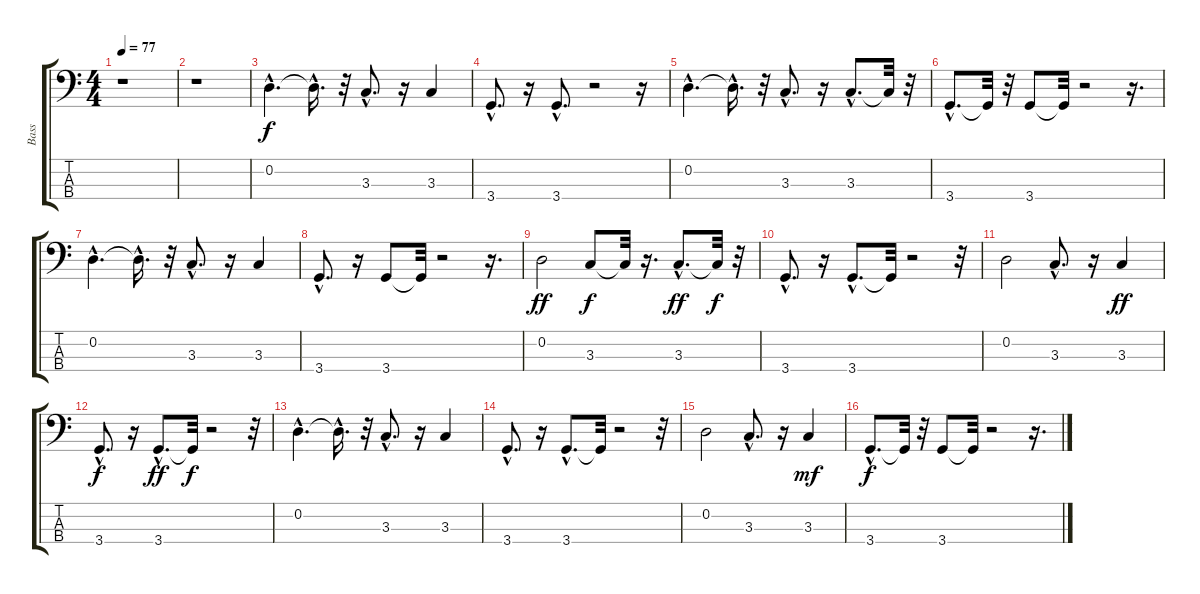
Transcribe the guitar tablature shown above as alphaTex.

\track ("Bass " "Bass ") {instrument electricbassfinger}
\staff {score tabs}
\tuning (G2 D2 A1 E1) {hide}
\ts (4 4)
\tempo 77
\clef f4
\ks c
r.1{dy f} |
r.1 |
0.2{hac}.4{d} 0.2{hac t}.16{d} r.32 3.3{hac}.8{d} r.16 3.3.4 |
3.4{hac}.8{d} r.16 3.4{hac}.8{d} r.2 r.16 |
0.2{hac}.4{d} 0.2{hac t}.16{d} r.32 3.3{hac}.8{d} r.16 3.3{hac}.8{d} 3.3{t}.32 r.32 |
3.4{hac}.8{d} 3.4{t}.32 r.32 3.4.8 3.4{t}.32 r.2 r.16{d} |
0.2{hac}.4{d} 0.2{hac t}.16{d} r.32 3.3{hac}.8{d} r.16 3.3.4 |
3.4{hac}.8{d} r.16 3.4.8 3.4{t}.32 r.2 r.16{d} |
0.2.2{dy ff} 3.3.8{dy f} 3.3{t}.32 r.16{d} 3.3{hac}.8{d dy ff} 3.3{t}.32{dy f} r.32 |
3.4{hac}.8{d} r.16 3.4{hac}.8{d} 3.4{t}.32 r.2 r.32 |
0.2.2 3.3{hac}.8{d} r.16 3.3.4{dy ff} |
3.4{hac}.8{d dy f} r.16 3.4{hac}.8{d dy ff} 3.4{t}.32{dy f} r.2 r.32 |
0.2{hac}.4{d} 0.2{hac t}.16{d} r.32 3.3{hac}.8{d} r.16 3.3.4 |
3.4{hac}.8{d} r.16 3.4{hac}.8{d} 3.4{t}.32 r.2 r.32 |
0.2.2 3.3{hac}.8{d} r.16 3.3.4{dy mf} |
3.4{hac}.8{d dy f} 3.4{t}.32 r.32 3.4.8 3.4{t}.32 r.2 r.16{d}
